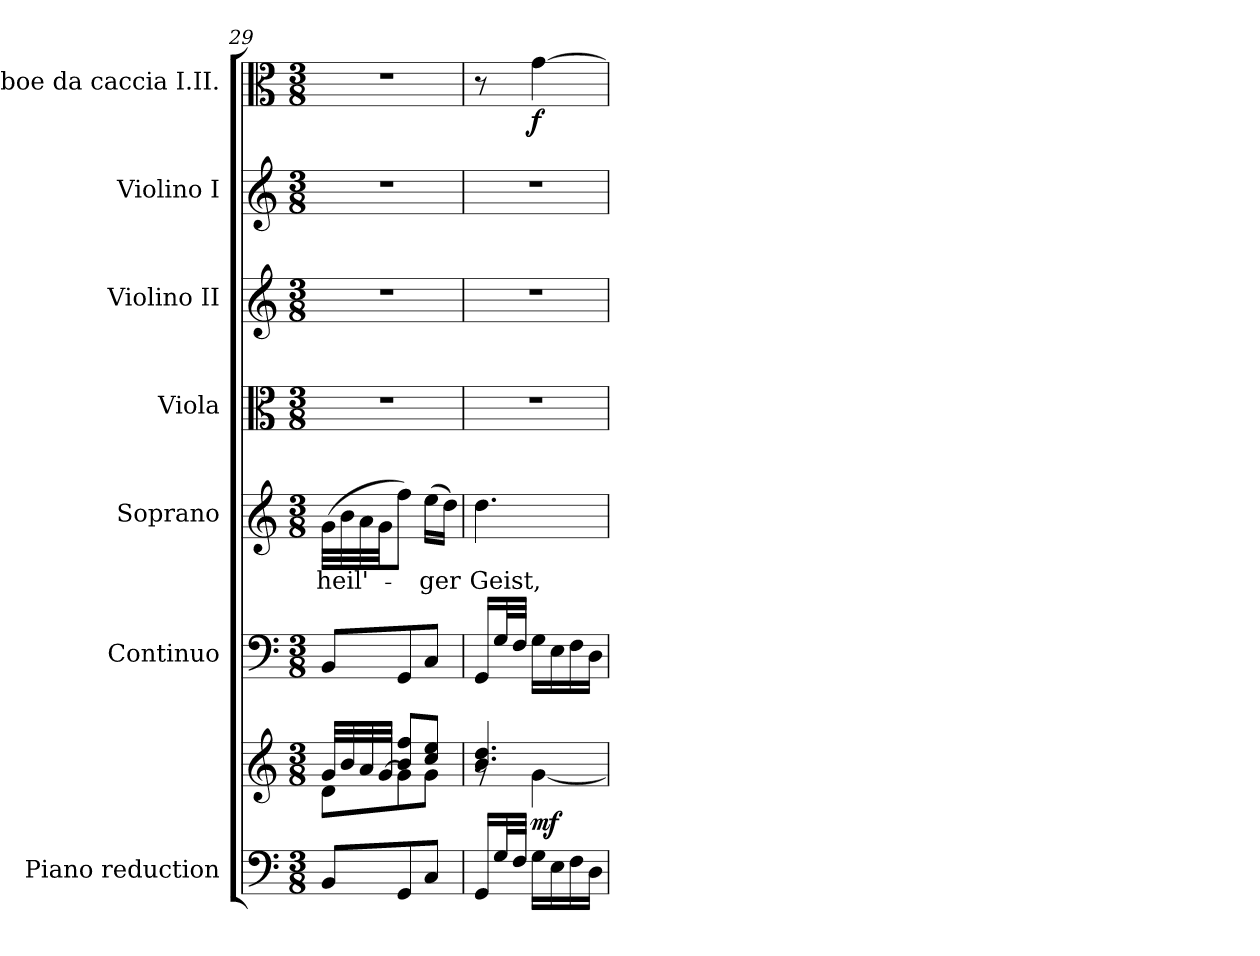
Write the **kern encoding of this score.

**kern	**kern	**dynam	**kern	**dynam	**kern	**text	**kern	**kern	**kern	**kern	**dynam
*part7	*part7	*part7	*part6	*part6	*part5	*part5	*part4	*part3	*part2	*part1	*part1
*staff8	*staff7	*staff7/8	*staff6	*staff6	*staff5	*staff5	*staff4	*staff3	*staff2	*staff1	*staff1
*I"Piano reduction	*	*	*I"Continuo	*	*I"Soprano	*	*I"Viola	*I"Violino II	*I"Violino I	*I"Oboe da caccia I.II.	*
*I'Pno	*	*	*	*	*	*	*I'Vla	*I'Vln	*I'Vln	*I'Ob	*
*clefF4	*clefG2	*	*clefF4	*	*clefG2	*	*clefC3	*clefG2	*clefG2	*clefC3	*
*k[]	*k[]	*	*k[]	*	*k[]	*	*k[]	*k[]	*k[]	*k[]	*
*M3/8	*M3/8	*	*M3/8	*	*M3/8	*	*M3/8	*M3/8	*M3/8	*M3/8	*
=29	=29	=29	=29	=29	=29	=29	=29	=29	=29	=29	=29
*	*^	*	*	*	*	*	*	*	*	*	*
!	!	!	!	!	!	!	!LO:LY:b	!	!	!	!	!
8BB/L	32g/LLL	8d\L	.	8BB/L	.	(>32g\LLL	heil'-	4.r	4.r	4.r	4.r	.
.	32b/	.	.	.	.	32b\	.	.	.	.	.	.
.	32a/	.	.	.	.	32a\	.	.	.	.	.	.
.	[32g/JJJ	.	.	.	.	32g\JJ	.	.	.	.	.	.
8GG/	8b/ 8ff/L	8g\]	.	8GG/	.	8ff\J)	.	.	.	.	.	.
!	!	!	!	!	!	!	!LO:LY:b	!	!	!	!	!
8C/J	8cc/ 8ee/J	8g\J	.	8C/J	.	(>16ee\LL	-ger	.	.	.	.	.
.	.	.	.	.	.	16dd\JJ)	.	.	.	.	.	.
=30	=30	=30	=30	=30	=30	=30	=30	=30	=30	=30	=30	=30
!	!	!	!	!	!	!	!LO:LY:b	!	!	!	!	!
16GG/LL	4.b/ 4.dd/	8rg	.	16GG/LL	.	4.dd\	Geist,	4.r	4.r	4.r	8r	.
32G/L	.	.	.	32G/L	.	.	.	.	.	.	.	.
32F/JJJ	.	.	.	32F/JJJ	.	.	.	.	.	.	.	.
!	!	!	!LO:DY:b	!	!LO:DY:b	!	!	!	!	!	!	!
!	!	!	!	!	!LO:DY:n=1:b	!	!	!	!	!	!	!
!	!	!	!	!	!LO:DY:n=2:b	!	!	!	!	!	!	!LO:DY:b
16G\LL	.	[4g\	mf	16G\LL	other-dynamics f other-dynamics	.	.	.	.	.	[4g\	f
16E\	.	.	.	16E\	.	.	.	.	.	.	.	.
16F\	.	.	.	16F\	.	.	.	.	.	.	.	.
16D\JJ	.	.	.	16D\JJ	.	.	.	.	.	.	.	.
*	*v	*v	*	*	*	*	*	*	*	*	*	*
=	=	=	=	=	=	=	=	=	=	=	=
*-	*-	*-	*-	*-	*-	*-	*-	*-	*-	*-	*-
